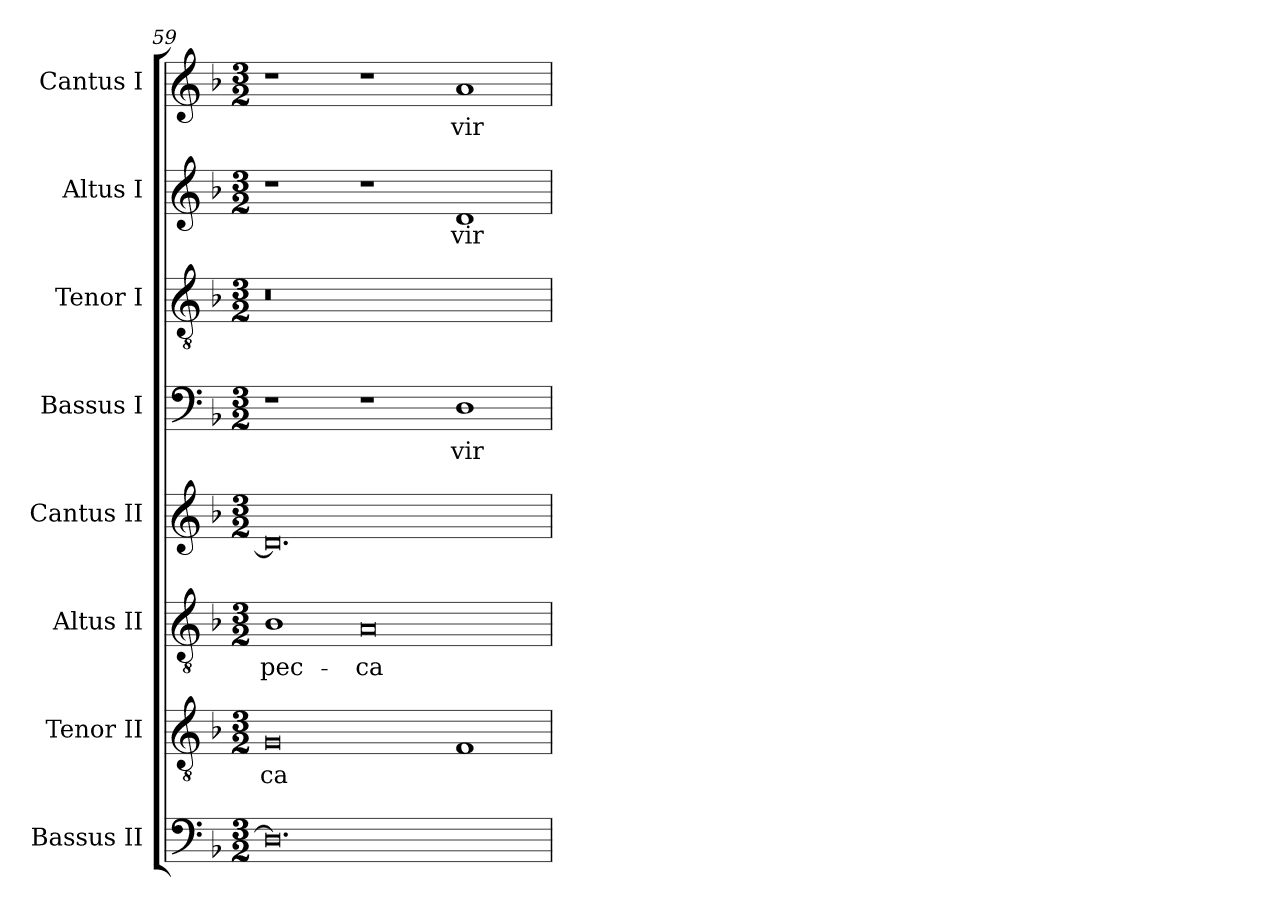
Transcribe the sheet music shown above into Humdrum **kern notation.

**kern	**kern	**text	**kern	**text	**kern	**kern	**text	**kern	**kern	**text	**kern	**text
*part8	*part7	*part7	*part6	*part6	*part5	*part4	*part4	*part3	*part2	*part2	*part1	*part1
*staff8	*staff7	*staff7	*staff6	*staff6	*staff5	*staff4	*staff4	*staff3	*staff2	*staff2	*staff1	*staff1
*I"Bassus II	*I"Tenor II	*	*I"Altus II	*	*I"Cantus II	*I"Bassus I	*	*I"Tenor I	*I"Altus I	*	*I"Cantus I	*
*clefF4	*clefGv2	*	*clefGv2	*	*clefG2	*clefF4	*	*clefGv2	*clefG2	*	*clefG2	*
*k[b-]	*k[b-]	*	*k[b-]	*	*k[b-]	*k[b-]	*	*k[b-]	*k[b-]	*	*k[b-]	*
*F:	*F:	*	*F:	*	*F:	*F:	*	*F:	*F:	*	*F:	*
*M3/2	*M3/2	*	*M3/2	*	*M3/2	*M3/2	*	*M3/2	*M3/2	*	*M3/2	*
=59	=59	=59	=59	=59	=59	=59	=59	=59	=59	=59	=59	=59
!	!	!LO:LY:b:cj	!	!LO:LY:b:cj	!	!	!	!	!	!	!	!
0.D]	0G	ca	1B-	pec-	0.d]	1r	.	0.r	1r	.	1r	.
!	!	!	!	!LO:LY:b:cj	!	!	!	!	!	!	!	!
.	.	.	0A	-ca-	.	1r	.	.	1r	.	1r	.
!	!	!	!	!	!	!	!LO:LY:b:cj	!	!	!LO:LY:b:cj	!	!LO:LY:b:cj
.	1F	.	.	.	.	1D	vir	.	1d	vir-	1a	vir
=	=	=	=	=	=	=	=	=	=	=	=	=
*-	*-	*-	*-	*-	*-	*-	*-	*-	*-	*-	*-	*-
